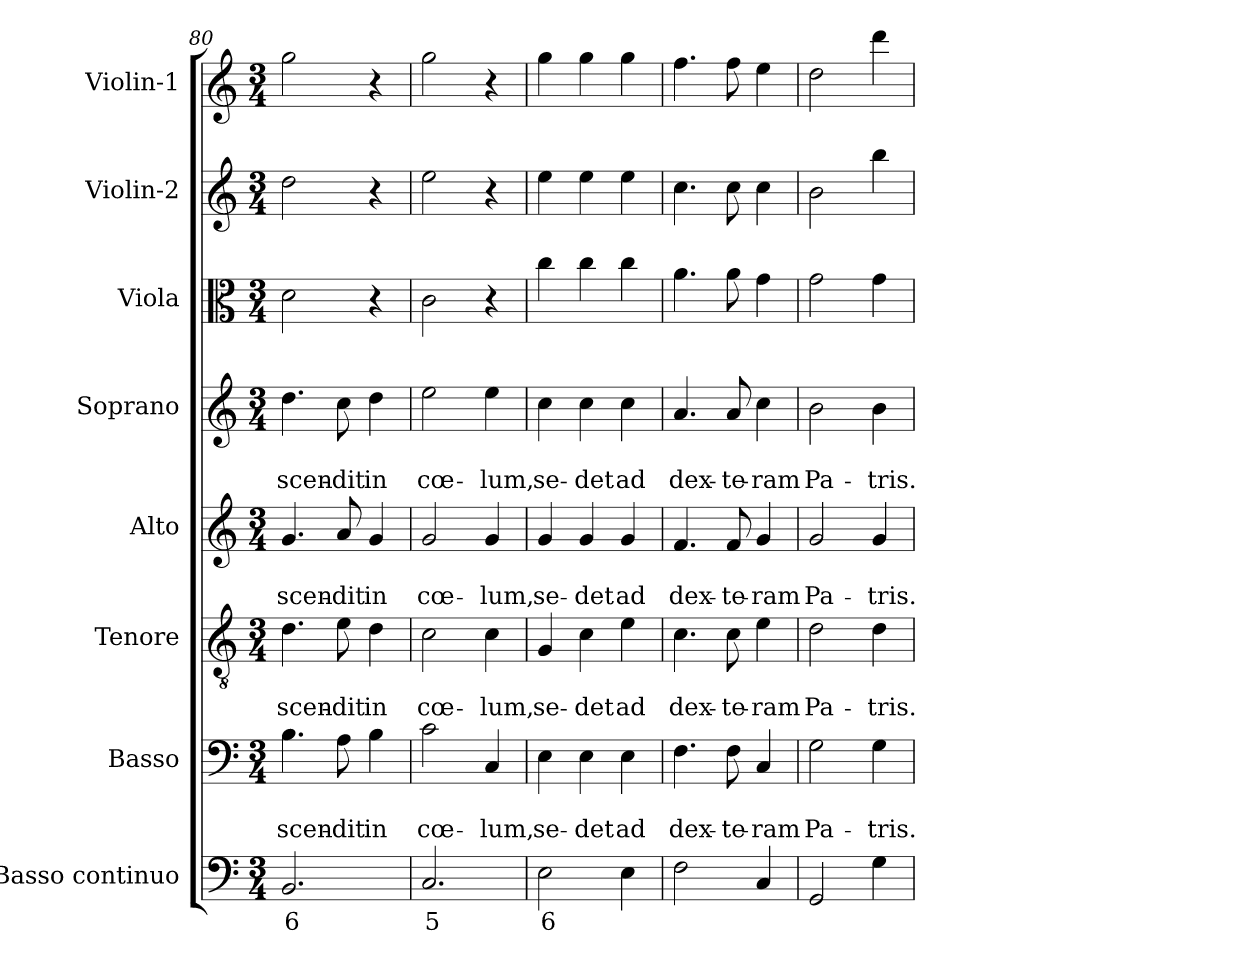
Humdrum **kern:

**kern	**text	**kern	**text	**text	**kern	**text	**text	**kern	**text	**text	**kern	**text	**text	**kern	**kern	**kern
*part8	*part8	*part7	*part7	*part7	*part6	*part6	*part6	*part5	*part5	*part5	*part4	*part4	*part4	*part3	*part2	*part1
*staff8	*staff8	*staff7	*staff7	*staff7	*staff6	*staff6	*staff6	*staff5	*staff5	*staff5	*staff4	*staff4	*staff4	*staff3	*staff2	*staff1
*I"Basso continuo	*	*I"Basso	*	*	*I"Tenore	*	*	*I"Alto	*	*	*I"Soprano	*	*	*I"Viola	*I"Violin-2	*I"Violin-1
*I'BC	*	*I'B	*	*	*I'T	*	*	*I'A	*	*	*I'S	*	*	*I'Va	*I'V2	*I'V1
*clefF4	*	*clefF4	*	*	*clefGv2	*	*	*clefG2	*	*	*clefG2	*	*	*clefC3	*clefG2	*clefG2
*k[]	*	*k[]	*	*	*k[]	*	*	*k[]	*	*	*k[]	*	*	*k[]	*k[]	*k[]
*C:	*	*C:	*	*	*C:	*	*	*C:	*	*	*C:	*	*	*C:	*C:	*C:
*M3/4	*	*M3/4	*	*	*M3/4	*	*	*M3/4	*	*	*M3/4	*	*	*M3/4	*M3/4	*M3/4
=80	=80	=80	=80	=80	=80	=80	=80	=80	=80	=80	=80	=80	=80	=80	=80	=80
!	!LO:LY:b	!	!	!LO:LY:b	!	!	!LO:LY:b	!	!	!LO:LY:b	!	!	!LO:LY:b	!	!	!
2.BB/	6	4.B\	.	-scen-	4.d\	.	-scen-	4.g/	.	-scen-	4.dd\	.	-scen-	2d\	2dd\	2gg\
!	!	!	!	!LO:LY:b	!	!	!LO:LY:b	!	!	!LO:LY:b	!	!	!LO:LY:b	!	!	!
.	.	8A\	.	-dit	8e\	.	-dit	8a/	.	-dit	8cc\	.	-dit	.	.	.
!	!	!	!	!LO:LY:b	!	!	!LO:LY:b	!	!	!LO:LY:b	!	!	!LO:LY:b	!	!	!
.	.	4B\	.	in	4d\	.	in	4g/	.	in	4dd\	.	in	4r	4r	4r
=81	=81	=81	=81	=81	=81	=81	=81	=81	=81	=81	=81	=81	=81	=81	=81	=81
!	!LO:LY:b	!	!	!LO:LY:b	!	!	!LO:LY:b	!	!	!LO:LY:b	!	!	!LO:LY:b	!	!	!
2.C/	5	2c\	.	cœ-	2c\	.	cœ-	2g/	.	cœ-	2ee\	.	cœ-	2c\	2ee\	2gg\
!	!	!	!	!LO:LY:b	!	!	!LO:LY:b	!	!	!LO:LY:b	!	!	!LO:LY:b	!	!	!
.	.	4C/	.	-lum,	4c\	.	-lum,	4g/	.	-lum,	4ee\	.	-lum,	4r	4r	4r
=82	=82	=82	=82	=82	=82	=82	=82	=82	=82	=82	=82	=82	=82	=82	=82	=82
!	!LO:LY:b	!	!	!LO:LY:b	!	!	!LO:LY:b	!	!	!LO:LY:b	!	!	!LO:LY:b	!	!	!
2E\	6	4E\	.	se-	4G/	.	se-	4g/	.	se-	4cc\	.	se-	4cc\	4ee\	4gg\
!	!	!	!	!LO:LY:b	!	!	!LO:LY:b	!	!	!LO:LY:b	!	!	!LO:LY:b	!	!	!
.	.	4E\	.	-det	4c\	.	-det	4g/	.	-det	4cc\	.	-det	4cc\	4ee\	4gg\
!	!	!	!	!LO:LY:b	!	!	!LO:LY:b	!	!	!LO:LY:b	!	!	!LO:LY:b	!	!	!
4E\	.	4E\	.	ad	4e\	.	ad	4g/	.	ad	4cc\	.	ad	4cc\	4ee\	4gg\
=83	=83	=83	=83	=83	=83	=83	=83	=83	=83	=83	=83	=83	=83	=83	=83	=83
!	!	!	!	!LO:LY:b	!	!	!LO:LY:b	!	!	!LO:LY:b	!	!	!LO:LY:b	!	!	!
2F\	.	4.F\	.	dex-	4.c\	.	dex-	4.f/	.	dex-	4.a/	.	dex-	4.a\	4.cc\	4.ff\
!	!	!	!	!LO:LY:b	!	!	!LO:LY:b	!	!	!LO:LY:b	!	!	!LO:LY:b	!	!	!
.	.	8F\	.	-te-	8c\	.	-te-	8f/	.	-te-	8a/	.	-te-	8a\	8cc\	8ff\
!	!	!	!	!LO:LY:b	!	!	!LO:LY:b	!	!	!LO:LY:b	!	!	!LO:LY:b	!	!	!
4C/	.	4C/	.	-ram	4e\	.	-ram	4g/	.	-ram	4cc\	.	-ram	4g\	4cc\	4ee\
=84	=84	=84	=84	=84	=84	=84	=84	=84	=84	=84	=84	=84	=84	=84	=84	=84
!	!	!	!	!LO:LY:b	!	!	!LO:LY:b	!	!	!LO:LY:b	!	!	!LO:LY:b	!	!	!
2GG/	.	2G\	.	Pa-	2d\	.	Pa-	2g/	.	Pa-	2b\	.	Pa-	2g\	2b\	2dd\
!	!	!	!	!LO:LY:b	!	!	!LO:LY:b	!	!	!LO:LY:b	!	!	!LO:LY:b	!	!	!
4G\	.	4G\	.	-tris.	4d\	.	-tris.	4g/	.	-tris.	4b\	.	-tris.	4g\	4bb\	4ddd\
=	=	=	=	=	=	=	=	=	=	=	=	=	=	=	=	=
*-	*-	*-	*-	*-	*-	*-	*-	*-	*-	*-	*-	*-	*-	*-	*-	*-
